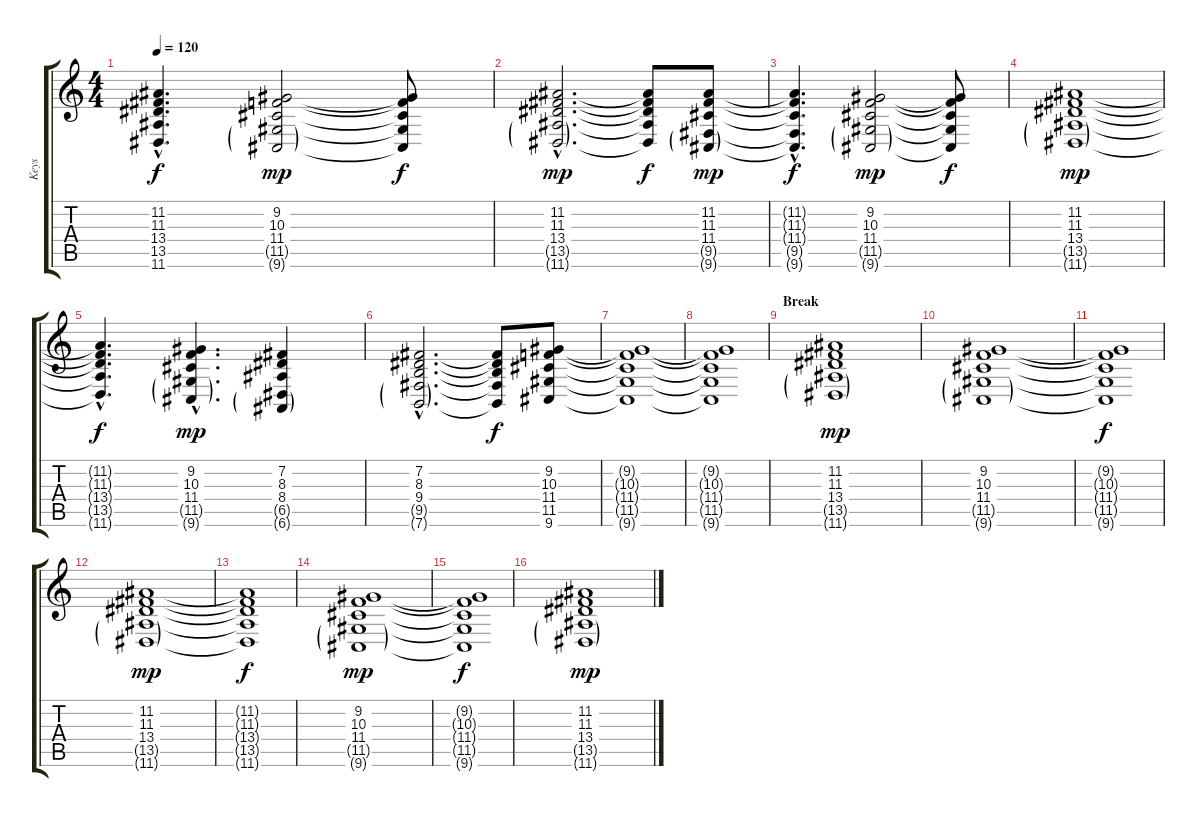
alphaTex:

\track ("Keys" "Keys") {instrument stringensemble2}
\staff {score tabs}
\tuning (E4 B3 G3 D3 A2 E2) {hide}
\ts (4 4)
\tempo 120
\clef g2
\ks c
(11.2{hac t} 11.3{hac t} 13.4{hac t} 13.5{hac t} 11.6{hac t}).4{d dy f} (9.2 10.3 11.4 11.5{g} 9.6{g}).2{dy mp} (9.2{t} 10.3{t} 11.4{t} 11.5{t} 9.6{t}).8{dy f} |
(11.2{hac} 11.3{hac} 13.4{hac} 13.5{g hac} 11.6{g hac}).2{d dy mp} (11.2{t} 11.3{t} 13.4{t} 13.5{t} 11.6{t}).8{dy f} (11.2 11.3 11.4 9.5{g} 9.6{g}).8{dy mp} |
(11.2{hac t} 11.3{hac t} 11.4{hac t} 9.5{hac t} 9.6{hac t}).4{d dy f} (9.2 10.3 11.4 11.5{g} 9.6{g}).2{dy mp} (9.2{t} 10.3{t} 11.4{t} 11.5{t} 9.6{t}).8{dy f} |
(11.2 11.3 13.4 13.5{g} 11.6{g}).1{dy mp} |
(11.2{hac t} 11.3{hac t} 13.4{hac t} 13.5{hac t} 11.6{hac t}).4{d dy f} (9.2{hac} 10.3{hac} 11.4{hac} 11.5{g hac} 9.6{g hac}).4{d dy mp} (7.2 8.3 8.4 6.5{g} 6.6{g}).4 |
(7.2{hac} 8.3{hac} 9.4{hac} 9.5{g hac} 7.6{g hac}).2{d} (7.2{t} 8.3{t} 9.4{t} 9.5{t} 7.6{t}).8{dy f} (9.2 10.3 11.4 11.5 9.6).8 |
(9.2{t} 10.3{t} 11.4{t} 11.5{t} 9.6{t}).1 |
(9.2{t} 10.3{t} 11.4{t} 11.5{t} 9.6{t}).1 |
\section ("" "Break")
(11.2 11.3 13.4 13.5{g} 11.6{g}).1{dy mp} |
(9.2 10.3 11.4 11.5{g} 9.6{g}).1 |
(9.2{t} 10.3{t} 11.4{t} 11.5{t} 9.6{t}).1{dy f} |
(11.2 11.3 13.4 13.5{g} 11.6{g}).1{dy mp} |
(11.2{t} 11.3{t} 13.4{t} 13.5{t} 11.6{t}).1{dy f} |
(9.2 10.3 11.4 11.5{g} 9.6{g}).1{dy mp} |
(9.2{t} 10.3{t} 11.4{t} 11.5{t} 9.6{t}).1{dy f} |
(11.2 11.3 13.4 13.5{g} 11.6{g}).1{dy mp}
